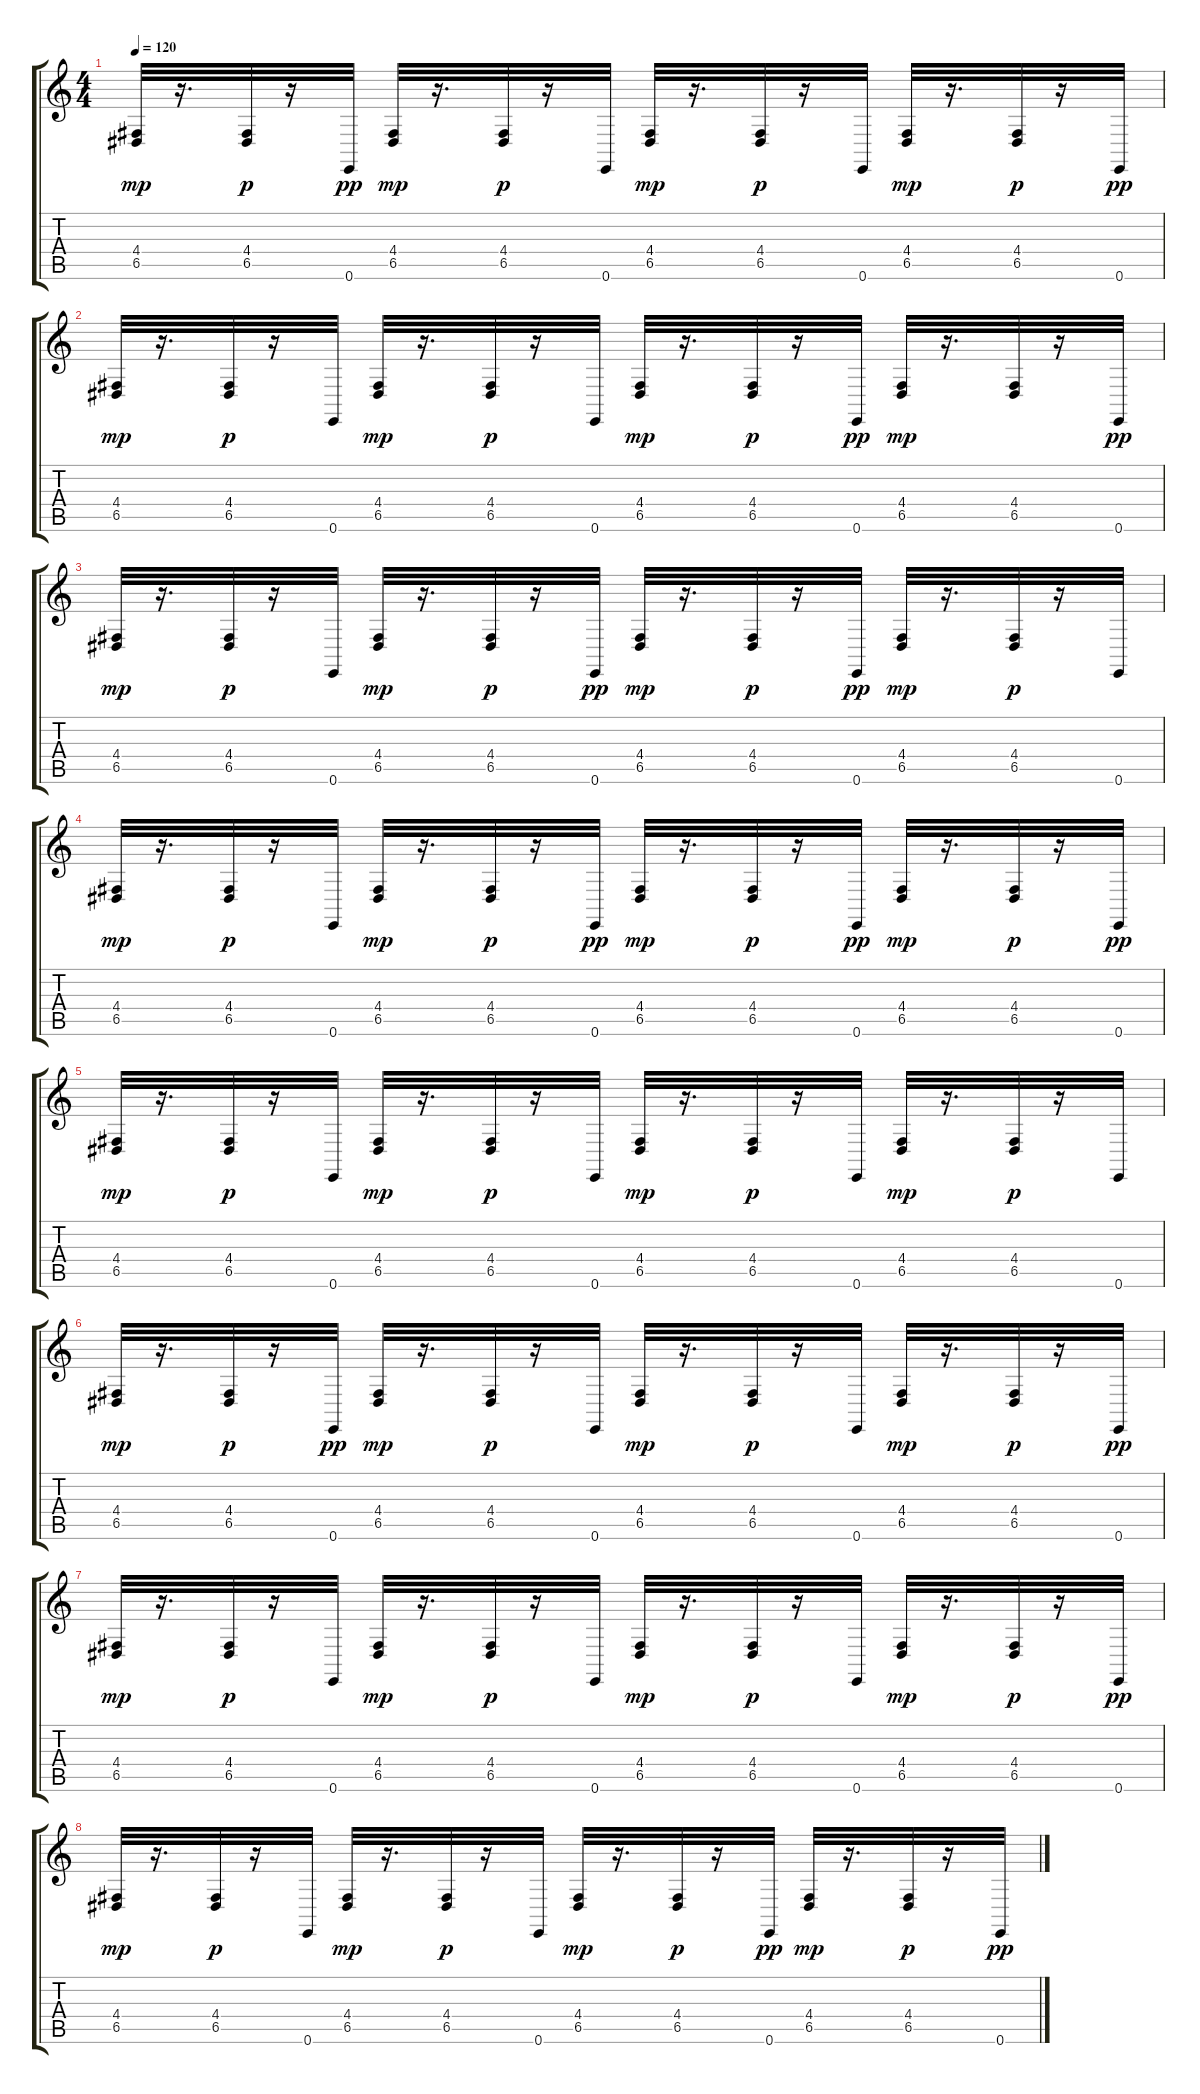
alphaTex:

\track "" {instrument violin}
\staff {score tabs}
\tuning (E4 B3 G3 D3 A2 E2) {hide}
\ts (4 4)
\tempo 120
\clef g2
\ks c
(4.4 6.5).32{dy mp} r.16{d} (4.4 6.5).32{dy p} r.16 0.6.32{dy pp} (4.4 6.5).32{dy mp} r.16{d} (4.4 6.5).32{dy p} r.16 0.6.32 (4.4 6.5).32{dy mp} r.16{d} (4.4 6.5).32{dy p} r.16 0.6.32 (4.4 6.5).32{dy mp} r.16{d} (4.4 6.5).32{dy p} r.16 0.6.32{dy pp} |
(4.4 6.5).32{dy mp} r.16{d} (4.4 6.5).32{dy p} r.16 0.6.32 (4.4 6.5).32{dy mp} r.16{d} (4.4 6.5).32{dy p} r.16 0.6.32 (4.4 6.5).32{dy mp} r.16{d} (4.4 6.5).32{dy p} r.16 0.6.32{dy pp} (4.4 6.5).32{dy mp} r.16{d} (4.4 6.5).32 r.16 0.6.32{dy pp} |
(4.4 6.5).32{dy mp} r.16{d} (4.4 6.5).32{dy p} r.16 0.6.32 (4.4 6.5).32{dy mp} r.16{d} (4.4 6.5).32{dy p} r.16 0.6.32{dy pp} (4.4 6.5).32{dy mp} r.16{d} (4.4 6.5).32{dy p} r.16 0.6.32{dy pp} (4.4 6.5).32{dy mp} r.16{d} (4.4 6.5).32{dy p} r.16 0.6.32 |
(4.4 6.5).32{dy mp} r.16{d} (4.4 6.5).32{dy p} r.16 0.6.32 (4.4 6.5).32{dy mp} r.16{d} (4.4 6.5).32{dy p} r.16 0.6.32{dy pp} (4.4 6.5).32{dy mp} r.16{d} (4.4 6.5).32{dy p} r.16 0.6.32{dy pp} (4.4 6.5).32{dy mp} r.16{d} (4.4 6.5).32{dy p} r.16 0.6.32{dy pp} |
(4.4 6.5).32{dy mp} r.16{d} (4.4 6.5).32{dy p} r.16 0.6.32 (4.4 6.5).32{dy mp} r.16{d} (4.4 6.5).32{dy p} r.16 0.6.32 (4.4 6.5).32{dy mp} r.16{d} (4.4 6.5).32{dy p} r.16 0.6.32 (4.4 6.5).32{dy mp} r.16{d} (4.4 6.5).32{dy p} r.16 0.6.32 |
(4.4 6.5).32{dy mp} r.16{d} (4.4 6.5).32{dy p} r.16 0.6.32{dy pp} (4.4 6.5).32{dy mp} r.16{d} (4.4 6.5).32{dy p} r.16 0.6.32 (4.4 6.5).32{dy mp} r.16{d} (4.4 6.5).32{dy p} r.16 0.6.32 (4.4 6.5).32{dy mp} r.16{d} (4.4 6.5).32{dy p} r.16 0.6.32{dy pp} |
(4.4 6.5).32{dy mp} r.16{d} (4.4 6.5).32{dy p} r.16 0.6.32 (4.4 6.5).32{dy mp} r.16{d} (4.4 6.5).32{dy p} r.16 0.6.32 (4.4 6.5).32{dy mp} r.16{d} (4.4 6.5).32{dy p} r.16 0.6.32 (4.4 6.5).32{dy mp} r.16{d} (4.4 6.5).32{dy p} r.16 0.6.32{dy pp} |
(4.4 6.5).32{dy mp} r.16{d} (4.4 6.5).32{dy p} r.16 0.6.32 (4.4 6.5).32{dy mp} r.16{d} (4.4 6.5).32{dy p} r.16 0.6.32 (4.4 6.5).32{dy mp} r.16{d} (4.4 6.5).32{dy p} r.16 0.6.32{dy pp} (4.4 6.5).32{dy mp} r.16{d} (4.4 6.5).32{dy p} r.16 0.6.32{dy pp}
